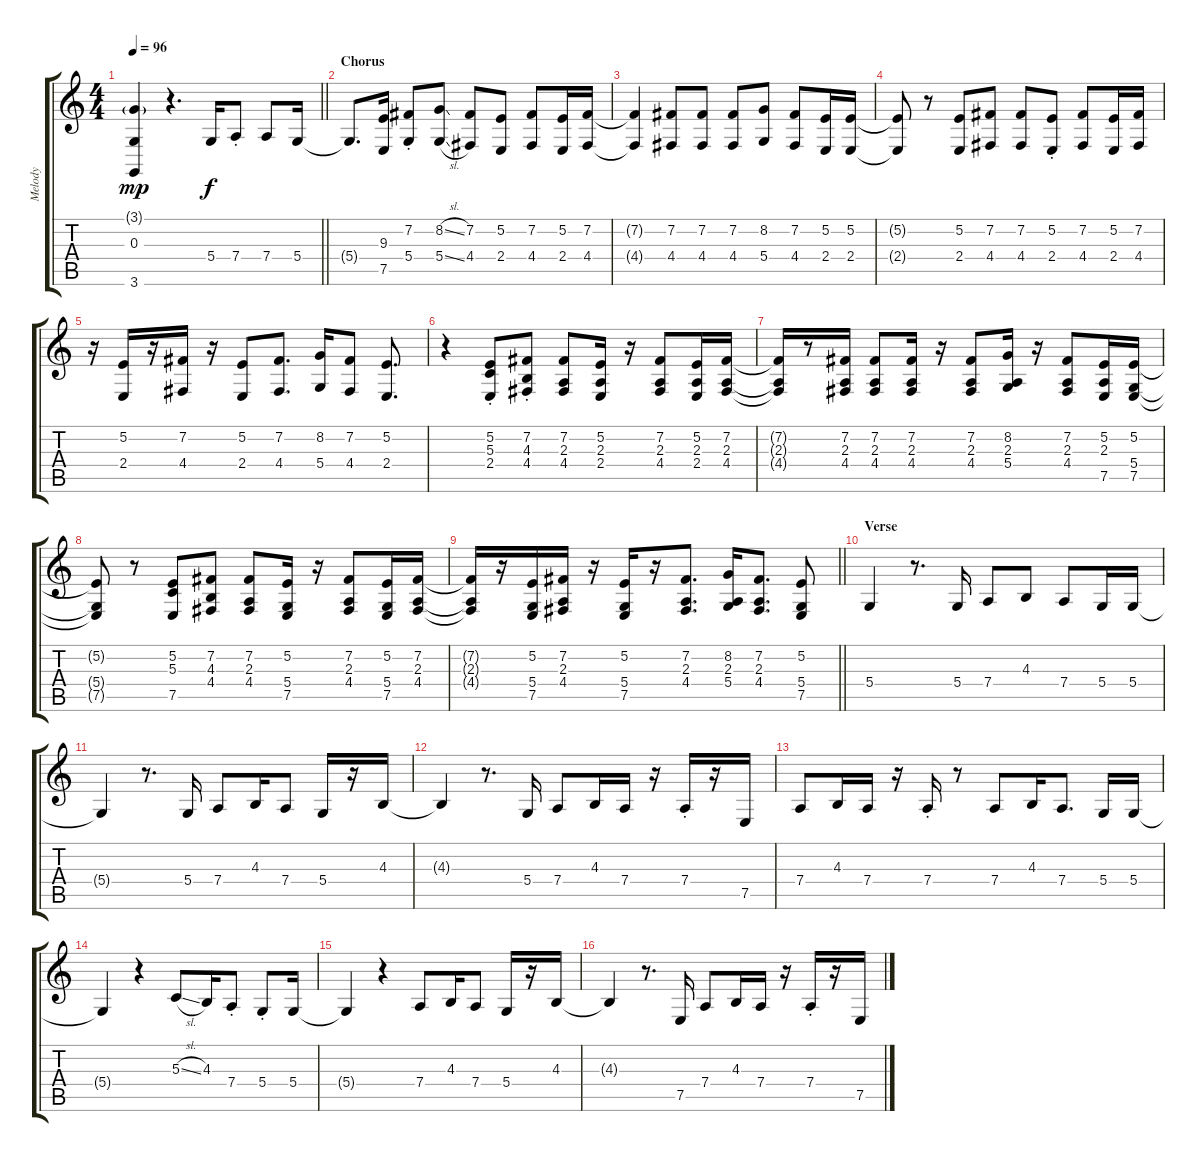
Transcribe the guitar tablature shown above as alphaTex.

\track ("Melody" "Melody") {instrument electricpiano1}
\staff {score tabs}
\tuning (E4 B3 G3 D3 A2 E2) {hide}
\ts (4 4)
\tempo 96
\clef g2
\barLineRight lightlight
\ks c
(3.1{g} 0.3 3.6).4{dy mp} r.4{d} 5.4.16{dy f} 7.4{st}.8 7.4.8 5.4.16 |
\section ("" "Chorus")
5.4{t}.8{d} (9.3 7.5).16 (7.2{st} 5.4{st}).8 (8.2{sl} 5.4{sl}).8 (7.2 4.4).8 (5.2 2.4).8 (7.2 4.4).8 (5.2 2.4).16 (7.2 4.4).16 |
(7.2{t} 4.4{t}).4 (7.2 4.4).8 (7.2 4.4).8 (7.2 4.4).8 (8.2 5.4).8 (7.2 4.4).8 (5.2 2.4).16 (5.2 2.4).16 |
(5.2{t} 2.4{t}).8 r.8 (5.2 2.4).8 (7.2 4.4).8 (7.2 4.4).8 (5.2{st} 2.4{st}).8 (7.2 4.4).8 (5.2 2.4).16 (7.2 4.4).16 |
r.16 (5.2 2.4).16 r.16 (7.2 4.4).16 r.16 (5.2 2.4).8 (7.2 4.4).8{d} (8.2 5.4).16 (7.2 4.4).8 (5.2 2.4).8{d} |
r.4 (5.2{st} 5.3{st} 2.4{st}).8 (7.2{st} 4.3{st} 4.4{st}).8 (7.2 2.3 4.4).8 (5.2 2.3 2.4).16 r.16 (7.2 2.3 4.4).8 (5.2 2.3 2.4).16 (7.2 2.3 4.4).16 |
(7.2{t} 2.3{t} 4.4{t}).16 r.8 (7.2 2.3 4.4).16 (7.2 2.3 4.4).8 (7.2 2.3 4.4).16 r.16 (7.2 2.3 4.4).8 (8.2 2.3 5.4).16 r.16 (7.2 2.3 4.4).8 (5.2 2.3 7.5).16 (5.2 5.4 7.5).16 |
(5.2{t} 5.4{t} 7.5{t}).8 r.8 (5.2 5.3 7.5).8 (7.2 4.3 4.4).8 (7.2 2.3 4.4).8 (5.2 5.4 7.5).16 r.16 (7.2 2.3 4.4).8 (5.2 5.4 7.5).16 (7.2 2.3 4.4).16 |
\barLineRight lightlight
(7.2{t} 2.3{t} 4.4{t}).16 r.16 (5.2 5.4 7.5).16 (7.2 2.3 4.4).16 r.16 (5.2 5.4 7.5).16 r.16 (7.2 2.3 4.4).8{d} (8.2 2.3 5.4).16 (7.2 2.3 4.4).8{d} (5.2 5.4 7.5).8 |
\section ("" "Verse")
5.4.4 r.8{d} 5.4.16 7.4.8 4.3.8 7.4.8 5.4.16 5.4.16 |
5.4{t}.4 r.8{d} 5.4.16 7.4.8 4.3.16 7.4.8 5.4.16 r.16 4.3.16 |
4.3{t}.4 r.8{d} 5.4.16 7.4.8 4.3.16 7.4.16 r.16 7.4{st}.16 r.16 7.5.16 |
7.4.8 4.3.16 7.4.16 r.16 7.4{st}.16 r.8 7.4.8 4.3.16 7.4.8{d} 5.4.16 5.4.16 |
5.4{t}.4 r.4 5.3{sl}.8 4.3.16 7.4{st}.8 5.4{st}.8 5.4.16 |
5.4{t}.4 r.4 7.4.8 4.3.16 7.4.8 5.4.16 r.16 4.3.16 |
4.3{t}.4 r.8{d} 7.5.16 7.4.8 4.3.16 7.4.16 r.16 7.4{st}.16 r.16 7.5.16
